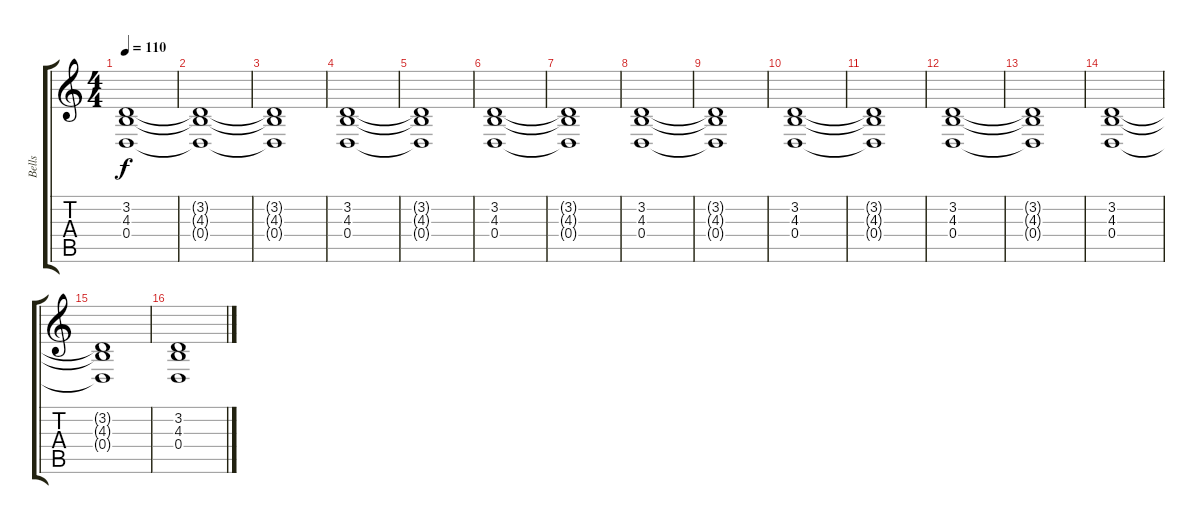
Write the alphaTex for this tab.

\track ("Bells" "Bells") {instrument tubularbells}
\staff {score tabs}
\tuning (E4 B3 G3 D3 A2 E2) {hide}
\ts (4 4)
\tempo 110
\clef g2
\ks c
(3.2 4.3 0.4).1{dy f instrument tubularbells} |
(3.2{t} 4.3{t} 0.4{t}).1 |
(3.2{t} 4.3{t} 0.4{t}).1 |
(3.2 4.3 0.4).1 |
(3.2{t} 4.3{t} 0.4{t}).1 |
(3.2 4.3 0.4).1 |
(3.2{t} 4.3{t} 0.4{t}).1 |
(3.2 4.3 0.4).1 |
(3.2{t} 4.3{t} 0.4{t}).1 |
(3.2 4.3 0.4).1 |
(3.2{t} 4.3{t} 0.4{t}).1 |
(3.2 4.3 0.4).1 |
(3.2{t} 4.3{t} 0.4{t}).1 |
(3.2 4.3 0.4).1 |
(3.2{t} 4.3{t} 0.4{t}).1 |
(3.2 4.3 0.4).1
